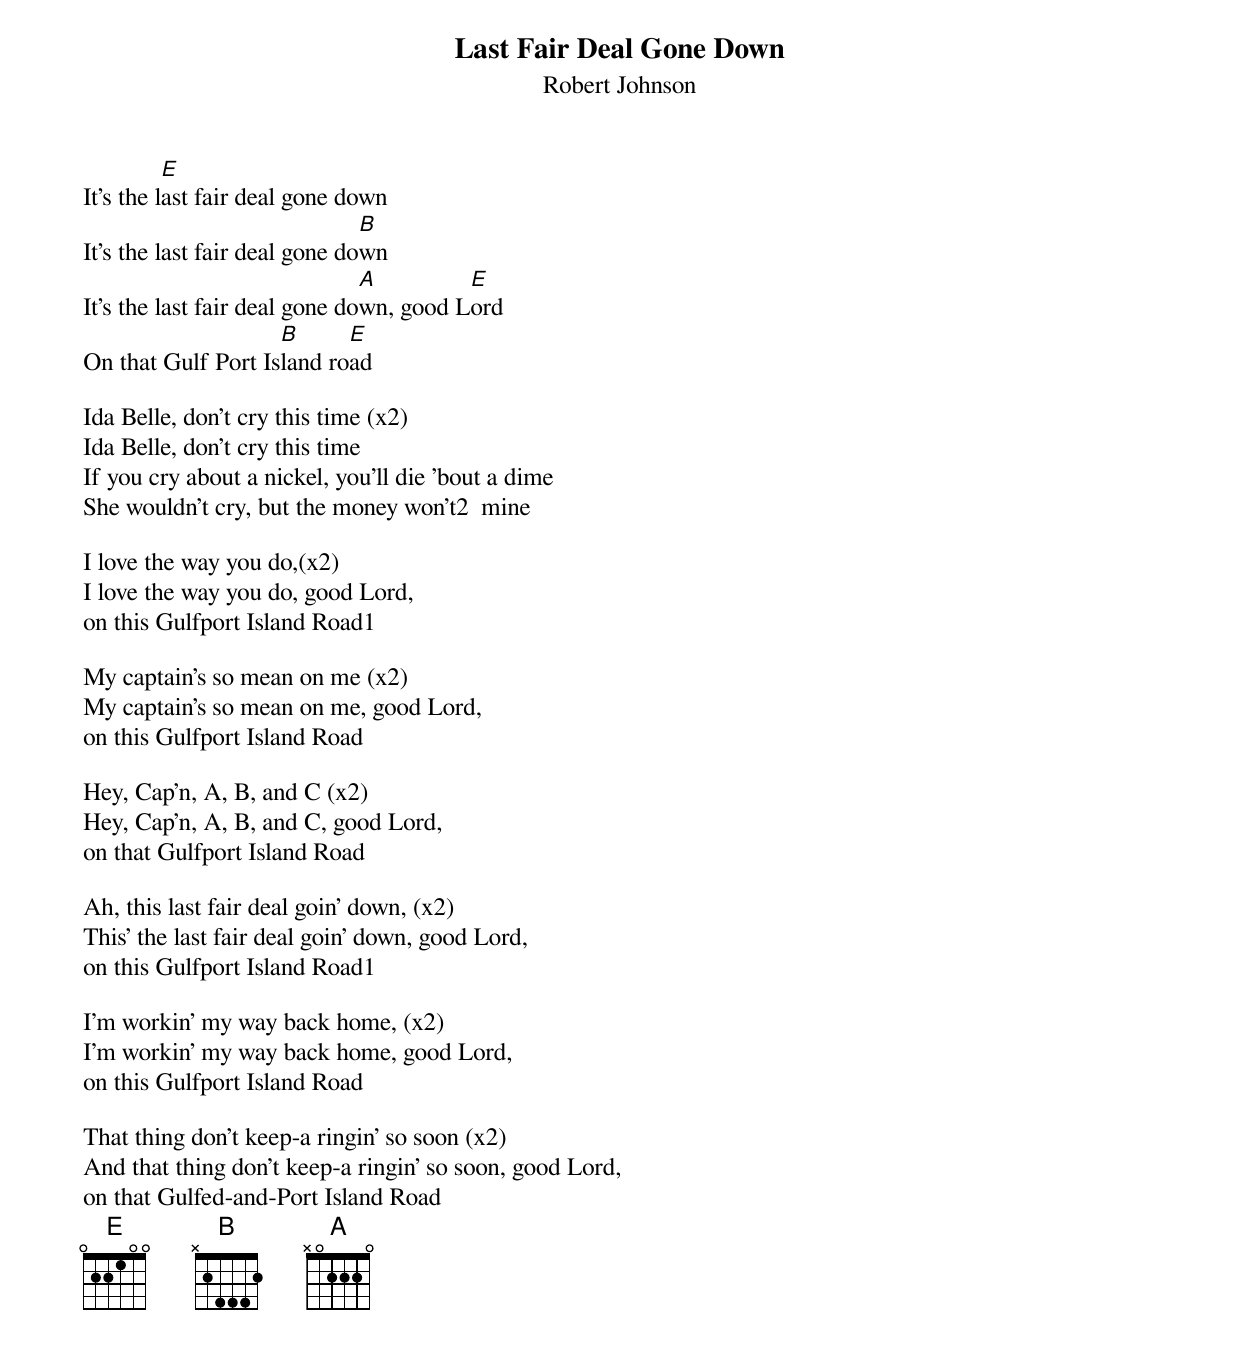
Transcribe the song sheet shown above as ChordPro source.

{title:Last Fair Deal Gone Down}
{st:Robert Johnson}

It's the l[E]ast fair deal gone down
It's the last fair deal gone do[B]wn
It's the last fair deal gone do[A]wn, good L[E]ord
On that Gulf Port Is[B]land ro[E]ad

Ida Belle, don't cry this time (x2)
Ida Belle, don't cry this time
If you cry about a nickel, you'll die 'bout a dime
She wouldn't cry, but the money won't2  mine

I love the way you do,(x2)
I love the way you do, good Lord,
on this Gulfport Island Road1

My captain's so mean on me (x2)
My captain's so mean on me, good Lord,
on this Gulfport Island Road

Hey, Cap'n, A, B, and C (x2)
Hey, Cap'n, A, B, and C, good Lord,
on that Gulfport Island Road

Ah, this last fair deal goin' down, (x2)
This' the last fair deal goin' down, good Lord,
on this Gulfport Island Road1

I'm workin' my way back home, (x2)
I'm workin' my way back home, good Lord,
on this Gulfport Island Road

That thing don't keep-a ringin' so soon (x2)
And that thing don't keep-a ringin' so soon, good Lord,
on that Gulfed-and-Port Island Road
